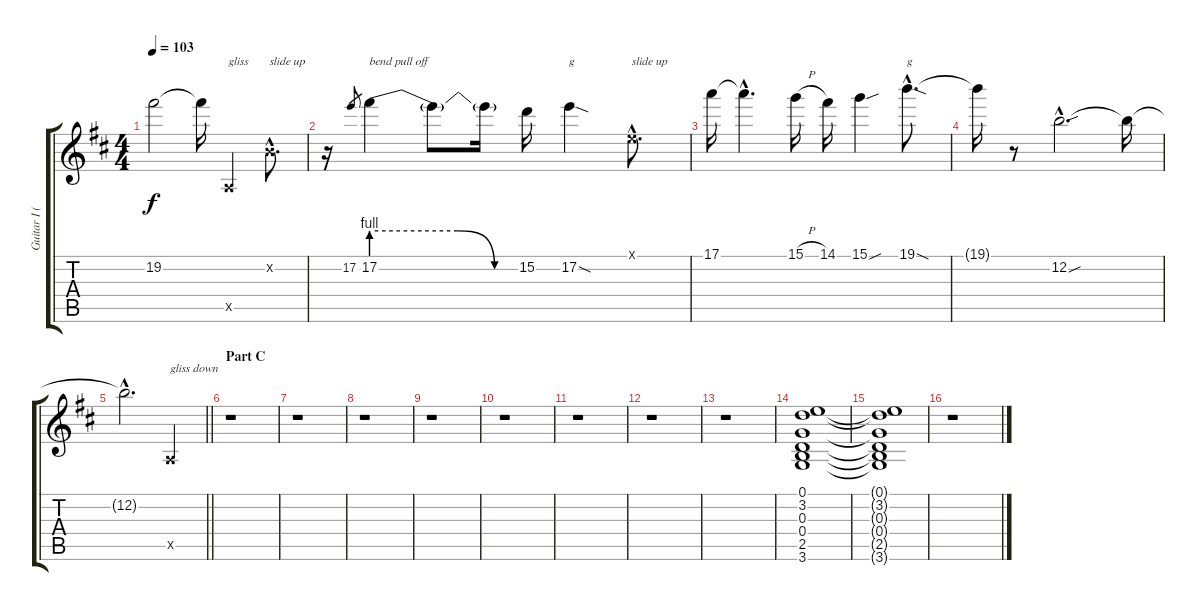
\track ("Guitar I (Sugizo)" "Guitar I (") {instrument distortionguitar}
\staff {score tabs}
\tuning (E4 B3 G3 D3 A2 E2) {hide}
\ts (4 4)
\tempo 103
\clef g2
\ks d
19.2{t}.2{dy f} 19.2{t}.16 0.5{x}.4{txt "gliss"} 0.2{hac x}.8{d txt "slide up"} |
r.16 17.2.8{gr} 17.2{be (custom 0 4 35 4 50 0 60 0)}.4{txt "bend pull off"} 17.2{t}.8 17.2{t}.16 15.2.16 17.2{sod}.4{txt "g"} 0.1{hac x}.8{d txt "slide up"} |
17.1.16 17.1{hac t}.4{d} 15.1{h}.16 14.1.16 15.1{sou}.4 19.1{sod hac}.8{d txt "g"} |
19.1{t}.16 r.8 12.2{sou hac}.2{d} 12.2{t}.16 |
\barLineRight lightlight
12.2{hac t}.2{d} 0.5{x}.4{txt "gliss down"} |
\section ("" "Part C")
r.1 |
r.1 |
r.1 |
r.1 |
r.1 |
r.1 |
r.1 |
r.1 |
(0.1 3.2 0.3 0.4 2.5 3.6).1 |
(0.1{t} 3.2{t} 0.3{t} 0.4{t} 2.5{t} 3.6{t}).1 |
r.1
